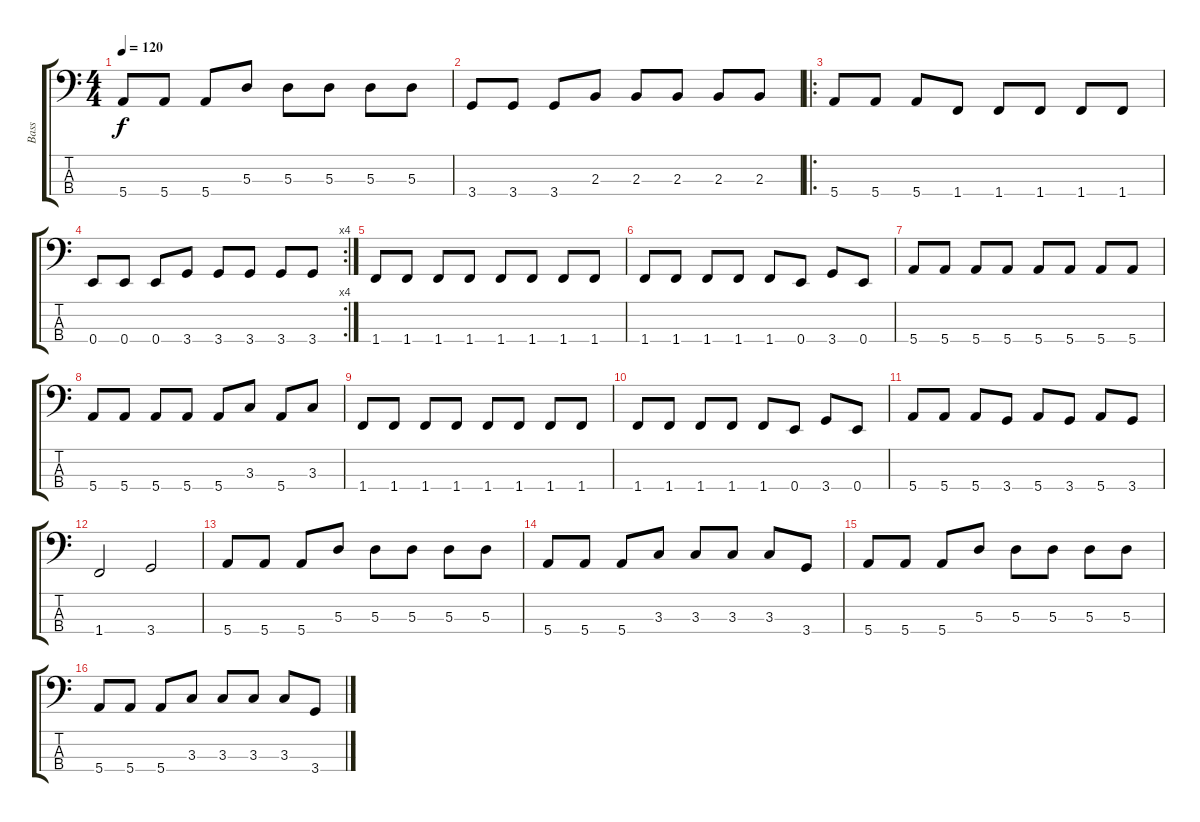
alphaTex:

\track ("Bass" "Bass") {instrument electricbassfinger}
\staff {score tabs}
\tuning (G2 D2 A1 E1) {hide}
\ts (4 4)
\tempo 120
\clef f4
\ks c
5.4.8{dy f} 5.4.8 5.4.8 5.3.8 5.3.8 5.3.8 5.3.8 5.3.8 |
3.4.8 3.4.8 3.4.8 2.3.8 2.3.8 2.3.8 2.3.8 2.3.8 |
\ro
5.4.8 5.4.8 5.4.8 1.4.8 1.4.8 1.4.8 1.4.8 1.4.8 |
\rc 4
0.4.8 0.4.8 0.4.8 3.4.8 3.4.8 3.4.8 3.4.8 3.4.8 |
1.4.8 1.4.8 1.4.8 1.4.8 1.4.8 1.4.8 1.4.8 1.4.8 |
1.4.8 1.4.8 1.4.8 1.4.8 1.4.8 0.4.8 3.4.8 0.4.8 |
5.4.8 5.4.8 5.4.8 5.4.8 5.4.8 5.4.8 5.4.8 5.4.8 |
5.4.8 5.4.8 5.4.8 5.4.8 5.4.8 3.3.8 5.4.8 3.3.8 |
1.4.8 1.4.8 1.4.8 1.4.8 1.4.8 1.4.8 1.4.8 1.4.8 |
1.4.8 1.4.8 1.4.8 1.4.8 1.4.8 0.4.8 3.4.8 0.4.8 |
5.4.8 5.4.8 5.4.8 3.4.8 5.4.8 3.4.8 5.4.8 3.4.8 |
1.4.2 3.4.2 |
5.4.8 5.4.8 5.4.8 5.3.8 5.3.8 5.3.8 5.3.8 5.3.8 |
5.4.8 5.4.8 5.4.8 3.3.8 3.3.8 3.3.8 3.3.8 3.4.8 |
5.4.8 5.4.8 5.4.8 5.3.8 5.3.8 5.3.8 5.3.8 5.3.8 |
5.4.8 5.4.8 5.4.8 3.3.8 3.3.8 3.3.8 3.3.8 3.4.8
